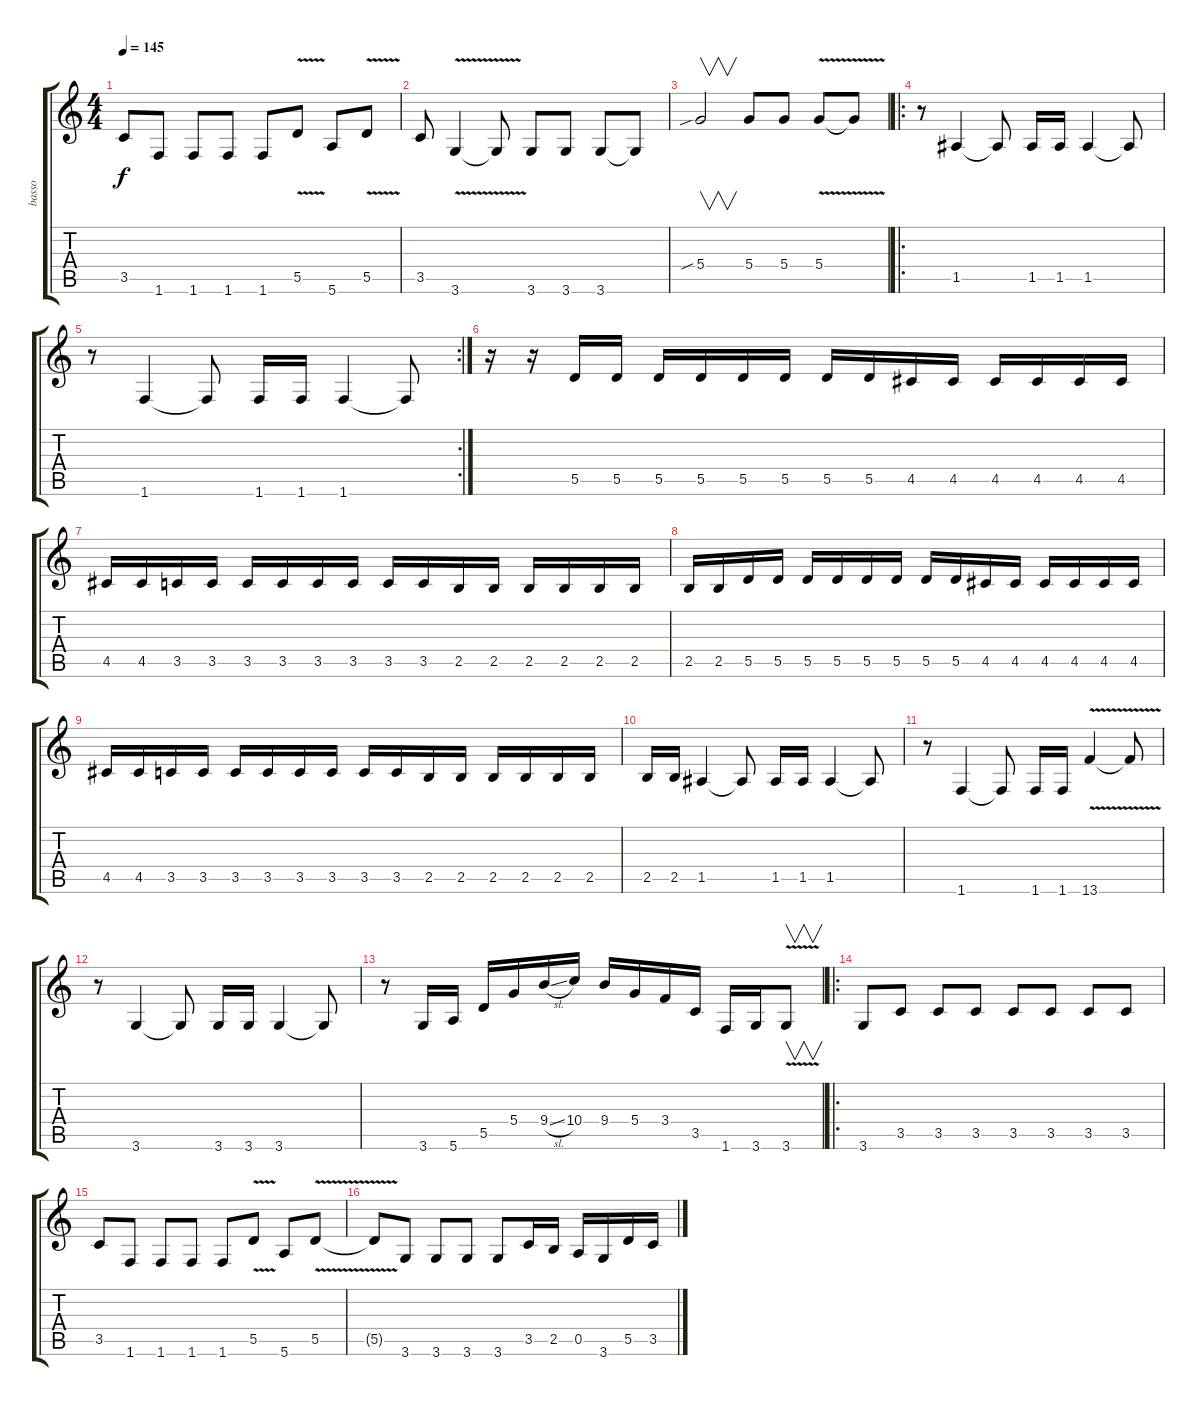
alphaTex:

\track ("basso" "basso") {instrument electricbasspick}
\staff {score tabs}
\tuning (E4 B3 G3 D3 A2 E2) {hide}
\ts (4 4)
\tempo 145
\clef g2
\ks c
3.5.8{dy f} 1.6.8 1.6.8 1.6.8 1.6.8 5.5{v}.8 5.6.8 5.5{v}.8 |
3.5.8 3.6{v}.4 3.6{t}.8 3.6.8 3.6.8 3.6.8 3.6{t}.8 |
5.4{sib}.2{v} 5.4.8 5.4.8 5.4{v}.8 5.4{t}.8 |
\ro
r.8 1.5.4 1.5{t}.8 1.5.16 1.5.16 1.5.4 1.5{t}.8 |
\rc 2
r.8 1.6.4 1.6{t}.8 1.6.16 1.6.16 1.6.4 1.6{t}.8 |
r.16 r.16 5.5.16 5.5.16 5.5.16 5.5.16 5.5.16 5.5.16 5.5.16 5.5.16 4.5.16 4.5.16 4.5.16 4.5.16 4.5.16 4.5.16 |
4.5.16 4.5.16 3.5.16 3.5.16 3.5.16 3.5.16 3.5.16 3.5.16 3.5.16 3.5.16 2.5.16 2.5.16 2.5.16 2.5.16 2.5.16 2.5.16 |
2.5.16 2.5.16 5.5.16 5.5.16 5.5.16 5.5.16 5.5.16 5.5.16 5.5.16 5.5.16 4.5.16 4.5.16 4.5.16 4.5.16 4.5.16 4.5.16 |
4.5.16 4.5.16 3.5.16 3.5.16 3.5.16 3.5.16 3.5.16 3.5.16 3.5.16 3.5.16 2.5.16 2.5.16 2.5.16 2.5.16 2.5.16 2.5.16 |
2.5.16 2.5.16 1.5.4 1.5{t}.8 1.5.16 1.5.16 1.5.4 1.5{t}.8 |
r.8 1.6.4 1.6{t}.8 1.6.16 1.6.16 13.6{v}.4 13.6{t}.8 |
r.8 3.6.4 3.6{t}.8 3.6.16 3.6.16 3.6.4 3.6{t}.8 |
r.8 3.6.16 5.6.16 5.5.16 5.4.16 9.4{sl}.16 10.4.16 9.4.16 5.4.16 3.4.16 3.5.16 1.6.16 3.6.16 3.6{v}.8{v} |
\ro
3.6.8 3.5.8 3.5.8 3.5.8 3.5.8 3.5.8 3.5.8 3.5.8 |
3.5.8 1.6.8 1.6.8 1.6.8 1.6.8 5.5{v}.8 5.6.8 5.5{v}.8 |
5.5{t}.8 3.6.8 3.6.8 3.6.8 3.6.8 3.5.16 2.5.16 0.5.16 3.6.16 5.5.16 3.5.16
